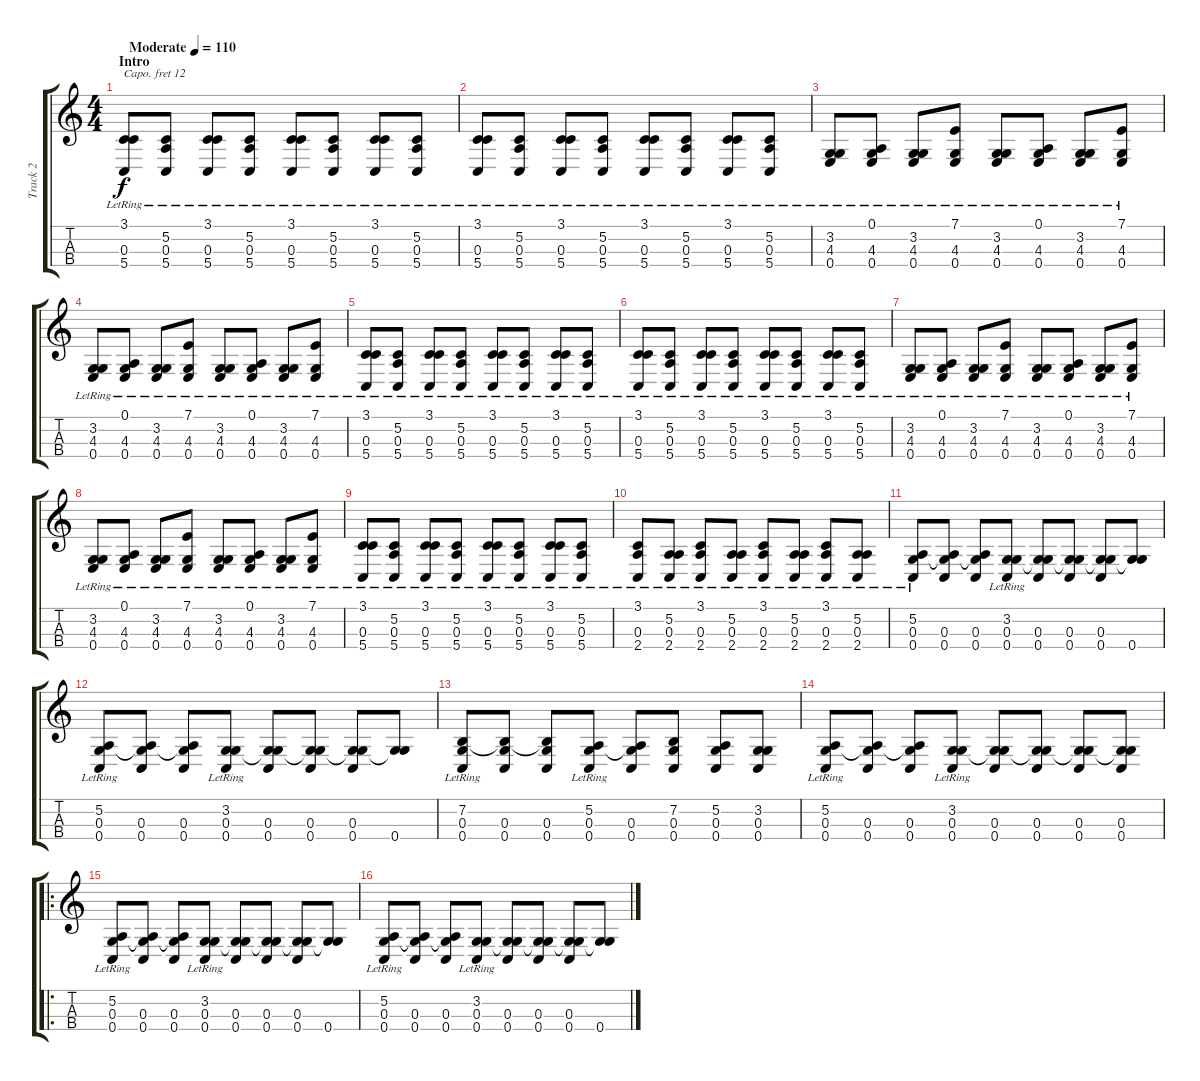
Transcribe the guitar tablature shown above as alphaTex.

\track ("Track 2" "Track 2") {instrument koto}
\staff {score tabs}
\capo 12
\tuning (A2 E2 C2 G2) {hide}
\ts (4 4)
\section ("" "Intro")
\tempo (110 "Moderate")
\clef g2
\ks c
(3.1{lr} 0.3 5.4).8{dy f instrument koto} (5.2{lr} 0.3 5.4).8 (3.1{lr} 0.3 5.4).8 (5.2{lr} 0.3 5.4).8 (3.1{lr} 0.3 5.4).8 (5.2{lr} 0.3 5.4).8 (3.1{lr} 0.3 5.4).8 (5.2{lr} 0.3 5.4).8 |
(3.1{lr} 0.3 5.4).8 (5.2{lr} 0.3 5.4).8 (3.1{lr} 0.3 5.4).8 (5.2{lr} 0.3 5.4).8 (3.1{lr} 0.3 5.4).8 (5.2{lr} 0.3 5.4).8 (3.1{lr} 0.3 5.4).8 (5.2{lr} 0.3 5.4).8 |
(3.2{lr} 4.3 0.4).8 (0.1{lr} 4.3 0.4).8 (3.2{lr} 4.3 0.4).8 (7.1{lr} 4.3 0.4).8 (3.2{lr} 4.3 0.4).8 (0.1{lr} 4.3 0.4).8 (3.2{lr} 4.3 0.4).8 (7.1{lr} 4.3 0.4).8 |
(3.2{lr} 4.3 0.4).8 (0.1{lr} 4.3 0.4).8 (3.2{lr} 4.3 0.4).8 (7.1{lr} 4.3 0.4).8 (3.2{lr} 4.3 0.4).8 (0.1{lr} 4.3 0.4).8 (3.2{lr} 4.3 0.4).8 (7.1{lr} 4.3 0.4).8 |
(3.1{lr} 0.3 5.4).8 (5.2{lr} 0.3 5.4).8 (3.1{lr} 0.3 5.4).8 (5.2{lr} 0.3 5.4).8 (3.1{lr} 0.3 5.4).8 (5.2{lr} 0.3 5.4).8 (3.1{lr} 0.3 5.4).8 (5.2{lr} 0.3 5.4).8 |
(3.1{lr} 0.3 5.4).8 (5.2{lr} 0.3 5.4).8 (3.1{lr} 0.3 5.4).8 (5.2{lr} 0.3 5.4).8 (3.1{lr} 0.3 5.4).8 (5.2{lr} 0.3 5.4).8 (3.1{lr} 0.3 5.4).8 (5.2{lr} 0.3 5.4).8 |
(3.2{lr} 4.3 0.4).8 (0.1{lr} 4.3 0.4).8 (3.2{lr} 4.3 0.4).8 (7.1{lr} 4.3 0.4).8 (3.2{lr} 4.3 0.4).8 (0.1{lr} 4.3 0.4).8 (3.2{lr} 4.3 0.4).8 (7.1{lr} 4.3 0.4).8 |
(3.2{lr} 4.3 0.4).8 (0.1{lr} 4.3 0.4).8 (3.2{lr} 4.3 0.4).8 (7.1{lr} 4.3 0.4).8 (3.2{lr} 4.3 0.4).8 (0.1{lr} 4.3 0.4).8 (3.2{lr} 4.3 0.4).8 (7.1{lr} 4.3 0.4).8 |
(3.1{lr} 0.3 5.4).8 (5.2{lr} 0.3 5.4).8 (3.1{lr} 0.3 5.4).8 (5.2{lr} 0.3 5.4).8 (3.1{lr} 0.3 5.4).8 (5.2{lr} 0.3 5.4).8 (3.1{lr} 0.3 5.4).8 (5.2{lr} 0.3 5.4).8 |
(3.1{lr} 0.3 2.4).8 (5.2{lr} 0.3 2.4).8 (3.1{lr} 0.3 2.4).8 (5.2{lr} 0.3 2.4).8 (3.1{lr} 0.3 2.4).8 (5.2{lr} 0.3 2.4).8 (3.1{lr} 0.3 2.4).8 (5.2{lr} 0.3 2.4).8 |
(5.2{lr} 0.3 0.4).8 (5.2{t} 0.3 0.4).8 (5.2{t} 0.3 0.4).8 (3.2{lr} 0.3 0.4).8 (3.2{t} 0.3 0.4).8 (3.2{t} 0.3 0.4).8 (3.2{t} 0.3 0.4).8 (3.2{t} 0.4).8 |
(5.2{lr} 0.3 0.4).8 (5.2{t} 0.3 0.4).8 (5.2{t} 0.3 0.4).8 (3.2{lr} 0.3 0.4).8 (3.2{t} 0.3 0.4).8 (3.2{t} 0.3 0.4).8 (3.2{t} 0.3 0.4).8 (3.2{t} 0.4).8 |
(7.2{lr} 0.3 0.4).8 (7.2{t} 0.3 0.4).8 (7.2{t} 0.3 0.4).8 (5.2{lr} 0.3 0.4).8 (5.2{t} 0.3 0.4).8 (7.2 0.3 0.4).8 (5.2 0.3 0.4).8 (3.2 0.3 0.4).8 |
(5.2{lr} 0.3 0.4).8 (5.2{t} 0.3 0.4).8 (5.2{t} 0.3 0.4).8 (3.2{lr} 0.3 0.4).8 (3.2{t} 0.3 0.4).8 (3.2{t} 0.3 0.4).8 (3.2{t} 0.3 0.4).8 (3.2{t} 0.3 0.4).8 |
\ro
(5.2{lr} 0.3 0.4).8 (5.2{t} 0.3 0.4).8 (5.2{t} 0.3 0.4).8 (3.2{lr} 0.3 0.4).8 (3.2{t} 0.3 0.4).8 (3.2{t} 0.3 0.4).8 (3.2{t} 0.3 0.4).8 (3.2{t} 0.4).8 |
(5.2{lr} 0.3 0.4).8 (5.2{t} 0.3 0.4).8 (5.2{t} 0.3 0.4).8 (3.2{lr} 0.3 0.4).8 (3.2{t} 0.3 0.4).8 (3.2{t} 0.3 0.4).8 (3.2{t} 0.3 0.4).8 (3.2{t} 0.4).8
